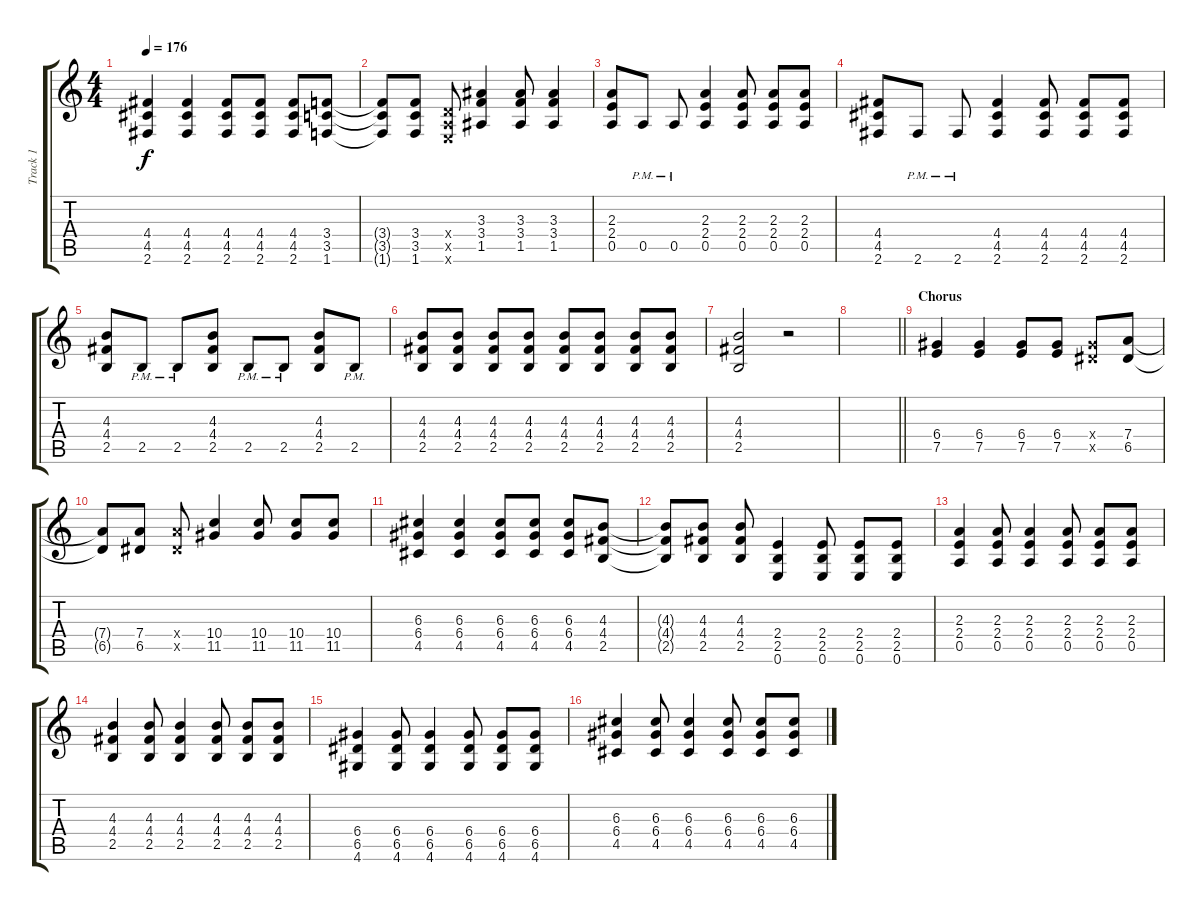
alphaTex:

\track ("Track 1" "Track 1") {instrument overdrivenguitar}
\staff {score tabs}
\tuning (E4 B3 G3 D3 A2 E2) {hide}
\ts (4 4)
\tempo 176
\clef g2
\ks c
(4.4 4.5 2.6).4{dy f} (4.4 4.5 2.6).4 (4.4 4.5 2.6).8 (4.4 4.5 2.6).8 (4.4 4.5 2.6).8 (3.4 3.5 1.6).8 |
(3.4{t} 3.5{t} 1.6{t}).8 (3.4 3.5 1.6).8 (0.4{x} 0.5{x} 0.6{x}).8 (3.3 3.4 1.5).4 (3.3 3.4 1.5).8 (3.3 3.4 1.5).4 |
(2.3 2.4 0.5).8 0.5{pm}.8 0.5{pm}.8 (2.3 2.4 0.5).4 (2.3 2.4 0.5).8 (2.3 2.4 0.5).8 (2.3 2.4 0.5).8 |
(4.4 4.5 2.6).8 2.6{pm}.8 2.6{pm}.8 (4.4 4.5 2.6).4 (4.4 4.5 2.6).8 (4.4 4.5 2.6).8 (4.4 4.5 2.6).8 |
(4.3 4.4 2.5).8 2.5{pm}.8 2.5{pm}.8 (4.3 4.4 2.5).8 2.5{pm}.8 2.5{pm}.8 (4.3 4.4 2.5).8 2.5{pm}.8 |
(4.3 4.4 2.5).8 (4.3 4.4 2.5).8 (4.3 4.4 2.5).8 (4.3 4.4 2.5).8 (4.3 4.4 2.5).8 (4.3 4.4 2.5).8 (4.3 4.4 2.5).8 (4.3 4.4 2.5).8 |
(4.3 4.4 2.5).2 r.2 |
\barLineRight lightlight
|
\section ("" "Chorus")
(6.4 7.5).4 (6.4 7.5).4 (6.4 7.5).8 (6.4 7.5).8 (6.4{x} 6.5{x}).8 (7.4 6.5).8 |
(7.4{t} 6.5{t}).8 (7.4 6.5).8 (7.4{x} 6.5{x}).8 (10.4 11.5).4 (10.4 11.5).8 (10.4 11.5).8 (10.4 11.5).8 |
(6.3 6.4 4.5).4 (6.3 6.4 4.5).4 (6.3 6.4 4.5).8 (6.3 6.4 4.5).8 (6.3 6.4 4.5).8 (4.3 4.4 2.5).8 |
(4.3{t} 4.4{t} 2.5{t}).8 (4.3 4.4 2.5).8 (4.3 4.4 2.5).8 (2.4 2.5 0.6).4 (2.4 2.5 0.6).8 (2.4 2.5 0.6).8 (2.4 2.5 0.6).8 |
(2.3 2.4 0.5).4 (2.3 2.4 0.5).8 (2.3 2.4 0.5).4 (2.3 2.4 0.5).8 (2.3 2.4 0.5).8 (2.3 2.4 0.5).8 |
(4.3 4.4 2.5).4 (4.3 4.4 2.5).8 (4.3 4.4 2.5).4 (4.3 4.4 2.5).8 (4.3 4.4 2.5).8 (4.3 4.4 2.5).8 |
(6.4 6.5 4.6).4 (6.4 6.5 4.6).8 (6.4 6.5 4.6).4 (6.4 6.5 4.6).8 (6.4 6.5 4.6).8 (6.4 6.5 4.6).8 |
(6.3 6.4 4.5).4 (6.3 6.4 4.5).8 (6.3 6.4 4.5).4 (6.3 6.4 4.5).8 (6.3 6.4 4.5).8 (6.3 6.4 4.5).8
